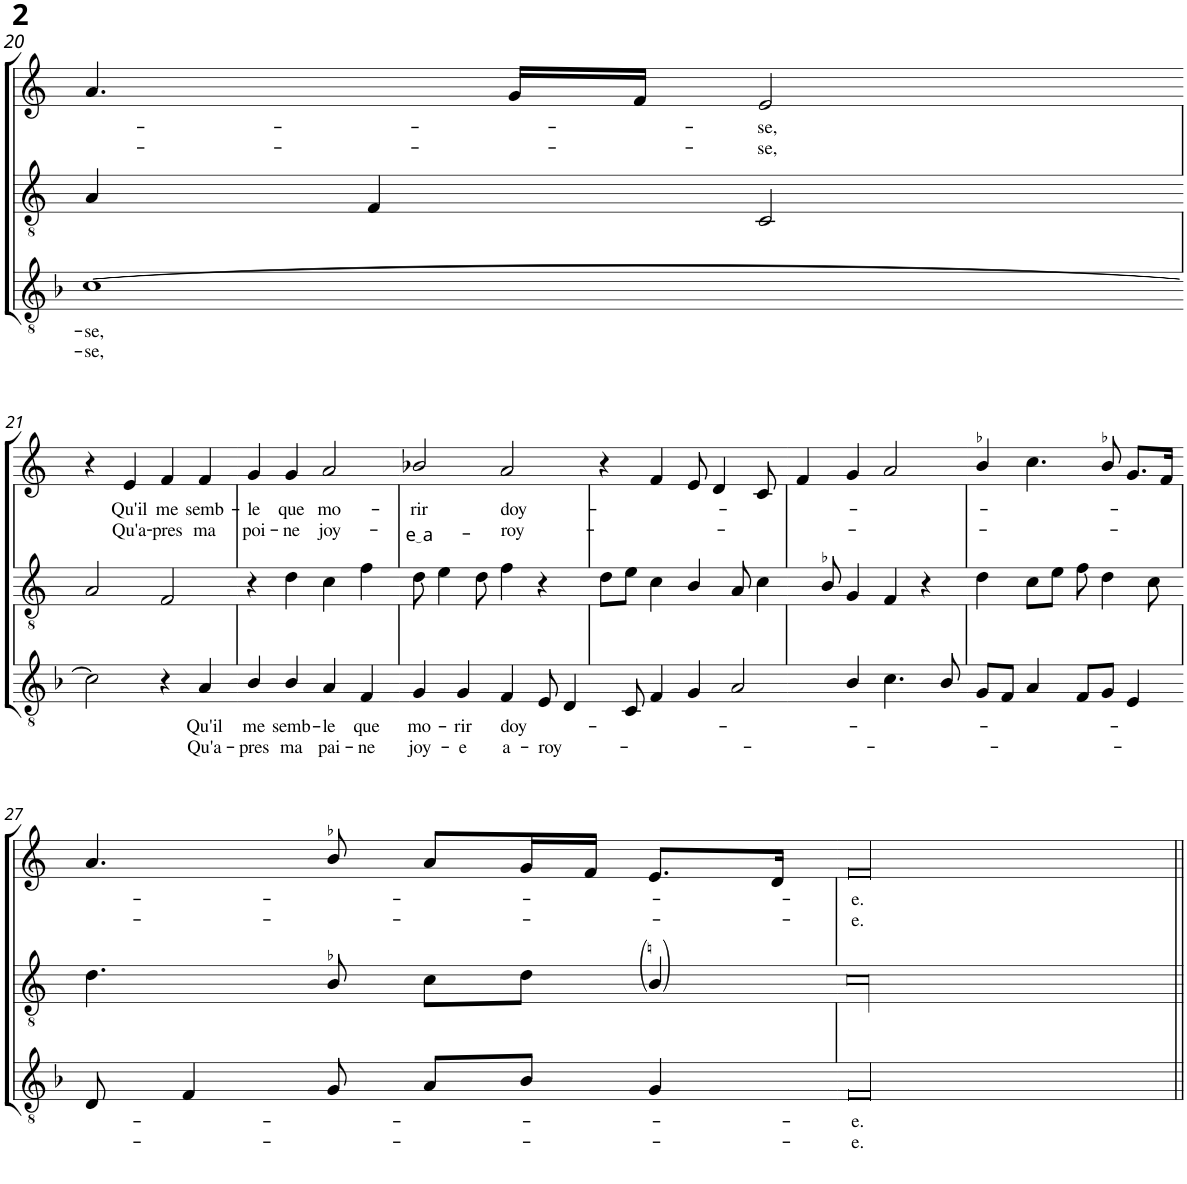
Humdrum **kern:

**kern	**text	**text	**kern	**kern	**text	**text
*part3	*part3	*part3	*part2	*part1	*part1	*part1
*staff3	*staff3	*staff3	*staff2	*staff1	*staff1	*staff1
*I"Tenor	*	*	*I"Contra- tenor	*I"Soprano	*	*
!!LO:PB:g=z
*clefGv2	*	*	*clefGv2	*clefG2	*	*
*k[b-]	*	*	*k[b-]	*k[b-]	*	*
*M2/2	*	*	*M2/2	*M2/2	*	*
=20	=20	=20	=20	=20	=20	=20
!	!LO:LY:b	!LO:LY:b	!	!	!	!
[1c	-se,	-se,	4A/	4.a/	.	.
.	.	.	4F/	.	.	.
.	.	.	.	16g/LL	.	.
.	.	.	.	16f/JJ	.	.
!	!	!	!	!	!LO:LY:b	!LO:LY:b
.	.	.	2C/	2e/	-se,	-se,
!!LO:LB:g=z
=21	=21	=21	=21	=21	=21	=21
2c\]	.	.	2A/	4r	.	.
!	!	!	!	!	!LO:LY:b	!LO:LY:b
.	.	.	.	4e/	Qu'il	Qu'a-
!	!	!	!	!	!LO:LY:b	!LO:LY:b
4r	.	.	2F/	4f/	me	-pres
!	!LO:LY:b	!LO:LY:b	!	!	!LO:LY:b	!LO:LY:b
4A/	Qu'il	Qu'a-	.	4f/	semb-	ma
=22	=22	=22	=22	=22	=22	=22
!	!LO:LY:b	!LO:LY:b	!	!	!LO:LY:b	!LO:LY:b
4B-/	me	-pres	4r	4g/	-le	poi-
!	!LO:LY:b	!LO:LY:b	!	!	!LO:LY:b	!LO:LY:b
4B-/	semb-	ma	4d\	4g/	que	-ne
!	!LO:LY:b	!LO:LY:b	!	!	!LO:LY:b	!LO:LY:b
4A/	-le	pai-	4c\	2a/	mo-	joy-
!	!LO:LY:b	!LO:LY:b	!	!	!	!
4F/	que	-ne	4f\	.	.	.
=23	=23	=23	=23	=23	=23	=23
!	!LO:LY:b	!LO:LY:b	!	!	!LO:LY:b	!LO:LY:b
4G/	mo-	joy-	8d\	2b-X/	-rir	e a
.	.	.	4e\	.	.	.
!	!LO:LY:b	!LO:LY:b	!	!	!	!
4G/	-rir	-e	.	.	.	.
.	.	.	8d\	.	.	.
!	!LO:LY:b	!LO:LY:b	!	!	!LO:LY:b	!LO:LY:b
4F/	doy-	a-	4f\	2a/	doy-	-roy-
!	!	!LO:LY:b	!	!	!	!
8E/	.	-roy-	4r	.	.	.
[8D/	.	.	.	.	.	.
=24	=24	=24	=24	=24	=24	=24
8D]	.	.	8d\L	4r	.	.
8C/	.	.	8e\J	.	.	.
4F/	.	.	4c\	4f/	.	.
4G/	.	.	4B-/	8e/	.	.
.	.	.	.	4d/	.	.
!LO:N:head=open	!	!	!	!	!	!
[4A/	.	.	8A/	.	.	.
.	.	.	[8c\	8c/	.	.
=25	=25	=25	=25	=25	=25	=25
4A]	.	.	8c]	4f/	.	.
.	.	.	8B-/	.	.	.
4B-/	.	.	4G/	4g/	.	.
4.c\	.	.	4F/	2a/	.	.
.	.	.	4r	.	.	.
8B-/	.	.	.	.	.	.
=26	=26	=26	=26	=26	=26	=26
8G/L	.	.	4d\	4b-/	.	.
8F/J	.	.	.	.	.	.
4A/	.	.	8c\L	4.cc\	.	.
.	.	.	8e\J	.	.	.
8F/L	.	.	8f\	.	.	.
8G/J	.	.	4d\	8b-/	.	.
4E/	.	.	.	8.g/L	.	.
.	.	.	8c\	.	.	.
.	.	.	.	16f/Jk	.	.
!!LO:LB:g=z
=27	=27	=27	=27	=27	=27	=27
8D/	.	.	4.d\	4.a/	.	.
4F/	.	.	.	.	.	.
8G/	.	.	8B-/	8b-/	.	.
8A/L	.	.	8c\L	8a/L	.	.
8B-/J	.	.	8d\J	16g/L	.	.
.	.	.	.	16f/JJ	.	.
4G/	.	.	4Bn/	8.e/L	.	.
.	.	.	.	16d/Jk	.	.
=28	=28	=28	=28	=28	=28	=28
!	!LO:LY:b	!LO:LY:b	!	!	!LO:LY:b	!LO:LY:b
1F	-e.	-e.	1c	1f	-e.	-e.
=||	=||	=||	=||	=||	=||	=||
*-	*-	*-	*-	*-	*-	*-
